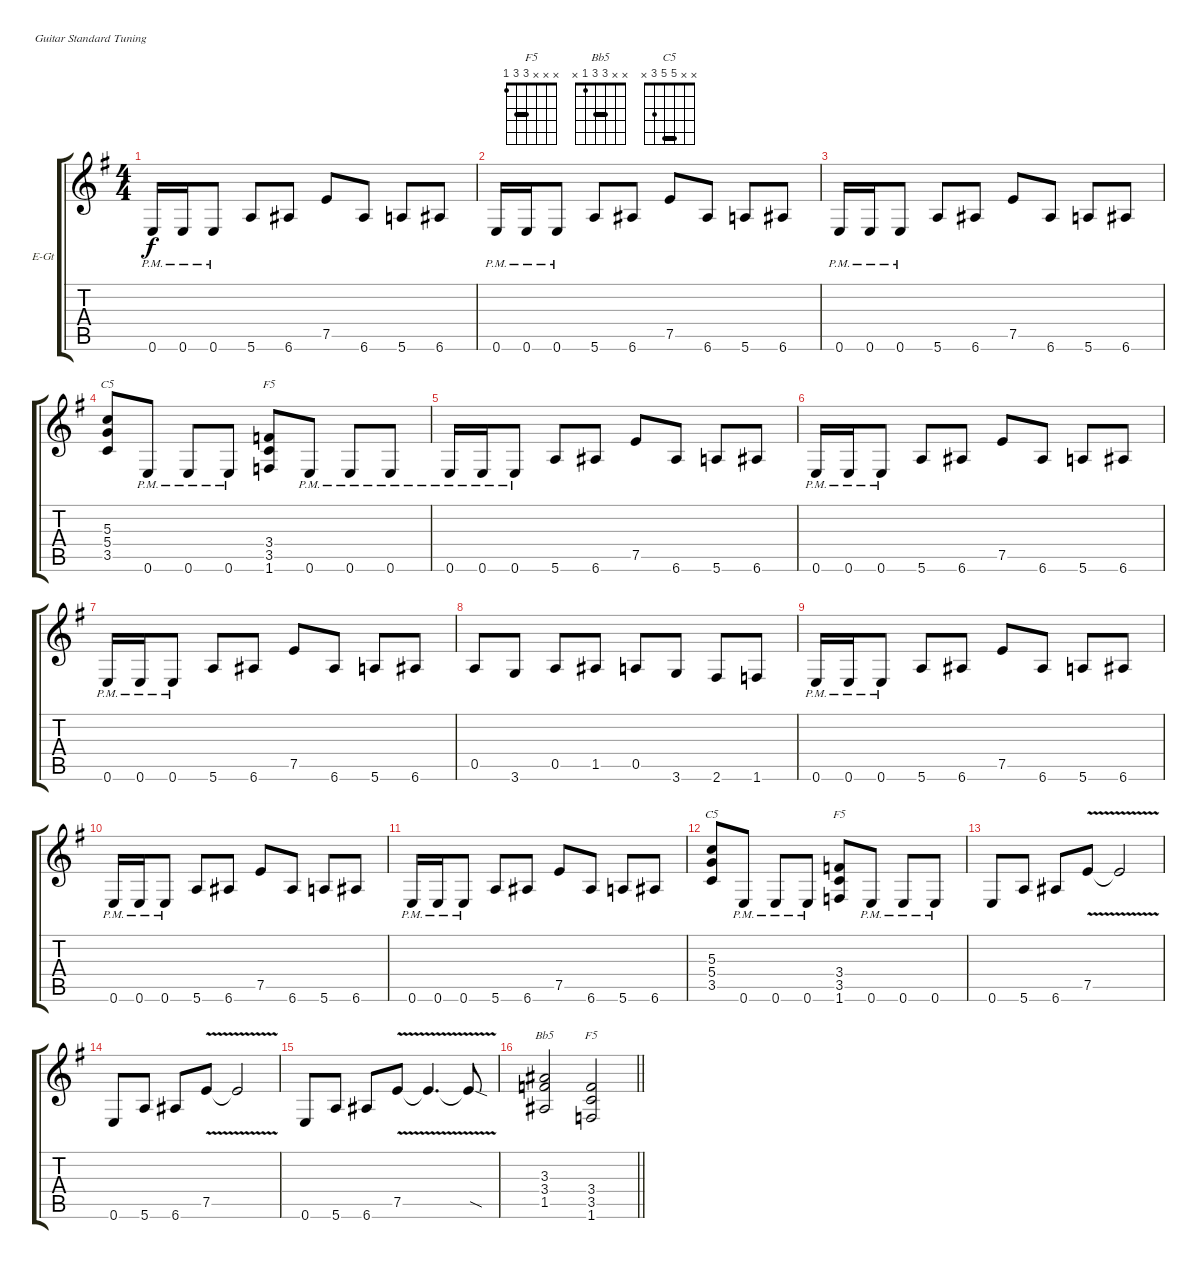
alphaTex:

\defaultSystemsLayout 4
\bracketExtendMode groupsimilarinstruments
\firstSystemTrackNameOrientation horizontal
\otherSystemsTrackNameOrientation horizontal
\track ("Guitar 3" "E-Gt") {instrument distortionguitar}
\staff {score tabs}
\tuning (E4 B3 G3 D3 A2 E2)
\chord ("F5" x x x 3 3 1) {barre 3}
\chord ("Bb5" x x 3 3 1 x) {barre 3}
\chord ("C5" x x 5 5 3 x) {barre 5}
\ts (4 4)
\tempo (188 hide)
\clef g2
\ks g
0.6{pm}.16{dy f} 0.6{pm}.16 0.6{pm}.8 5.6.8 6.6.8 7.5.8 6.6.8 5.6.8 6.6.8 |
0.6{pm}.16 0.6{pm}.16 0.6{pm}.8 5.6.8 6.6.8 7.5.8 6.6.8 5.6.8 6.6.8 |
0.6{pm}.16 0.6{pm}.16 0.6{pm}.8 5.6.8 6.6.8 7.5.8 6.6.8 5.6.8 6.6.8 |
(3.5 5.4 5.3).8{ch "C5"} 0.6{pm}.8 0.6{pm}.8 0.6{pm}.8 (1.6 3.5 3.4).8{ch "F5"} 0.6{pm}.8 0.6{pm}.8 0.6{pm}.8 |
0.6{pm}.16 0.6{pm}.16 0.6{pm}.8 5.6.8 6.6.8 7.5.8 6.6.8 5.6.8 6.6.8 |
0.6{pm}.16 0.6{pm}.16 0.6{pm}.8 5.6.8 6.6.8 7.5.8 6.6.8 5.6.8 6.6.8 |
0.6{pm}.16 0.6{pm}.16 0.6{pm}.8 5.6.8 6.6.8 7.5.8 6.6.8 5.6.8 6.6.8 |
0.5.8 3.6.8 0.5.8 1.5.8 0.5.8 3.6.8 2.6.8 1.6.8 |
0.6{pm}.16 0.6{pm}.16 0.6{pm}.8 5.6.8 6.6.8 7.5.8 6.6.8 5.6.8 6.6.8 |
0.6{pm}.16 0.6{pm}.16 0.6{pm}.8 5.6.8 6.6.8 7.5.8 6.6.8 5.6.8 6.6.8 |
0.6{pm}.16 0.6{pm}.16 0.6{pm}.8 5.6.8 6.6.8 7.5.8 6.6.8 5.6.8 6.6.8 |
(3.5 5.4 5.3).8{ch "C5"} 0.6{pm}.8 0.6{pm}.8 0.6{pm}.8 (1.6 3.5 3.4).8{ch "F5"} 0.6{pm}.8 0.6{pm}.8 0.6{pm}.8 |
0.6.8 5.6.8 6.6.8 7.5{v}.8 7.5{v t}.2 |
0.6.8 5.6.8 6.6.8 7.5{v}.8 7.5{v t}.2 |
0.6.8 5.6.8 6.6.8 7.5{v}.8 7.5{v t}.4{d} 7.5{sod t}.8 |
\barLineRight lightlight
(1.5 3.4 3.3).2{ch "Bb5"} (1.6 3.5 3.4).2{ch "F5"}
